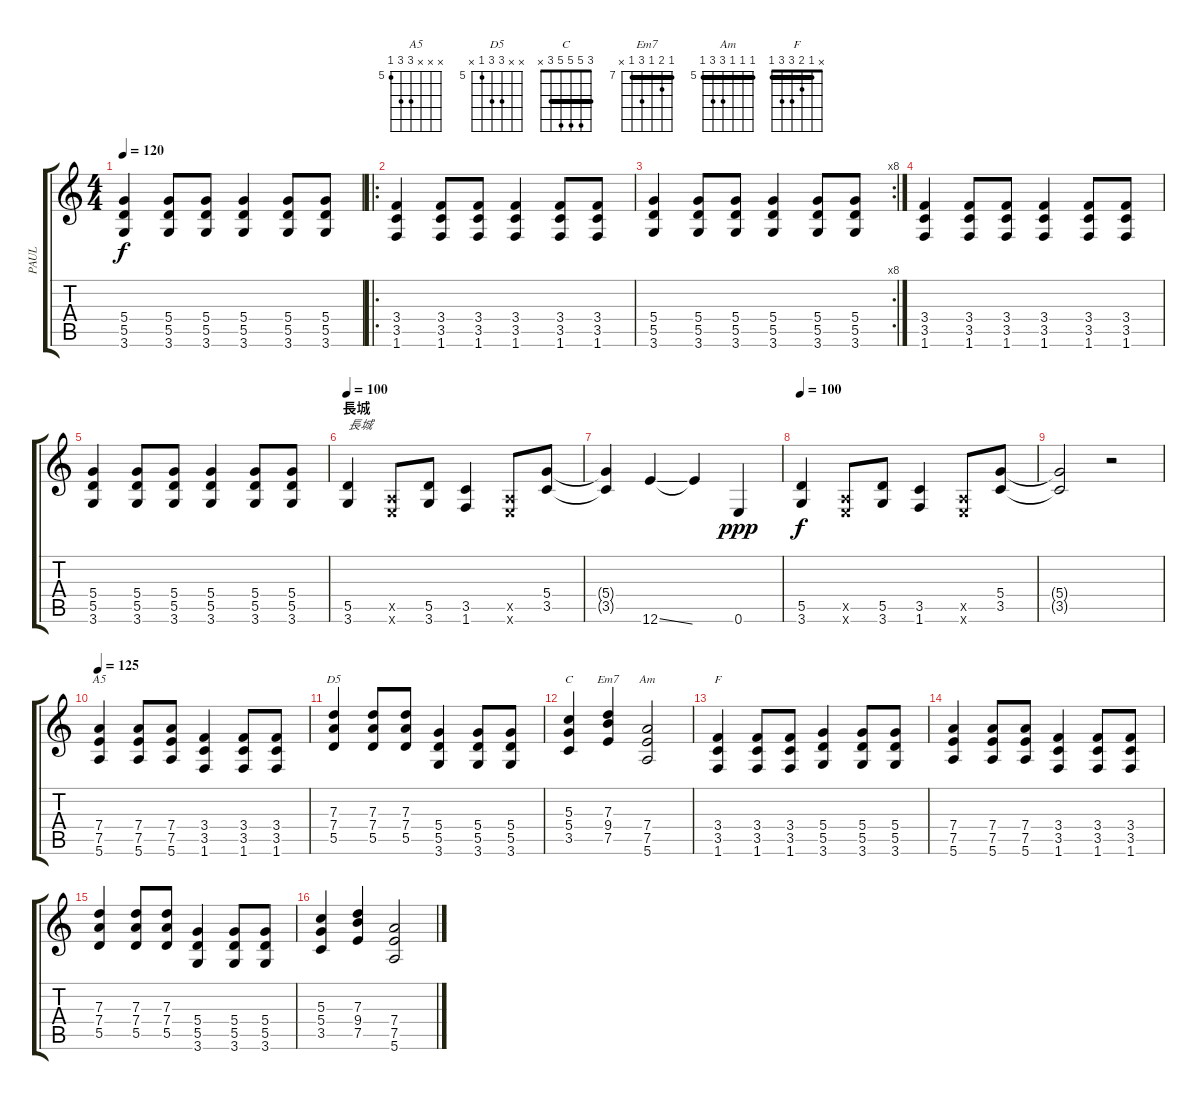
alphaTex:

\track ("PAUL" "PAUL") {instrument overdrivenguitar}
\staff {score tabs}
\tuning (E4 B3 G3 D3 A2 E2) {hide}
\chord ("A5" x x x 7 7 5) {firstfret 5}
\chord ("D5" x x 7 7 5 x) {firstfret 5}
\chord ("C" 3 5 5 5 3 x) {barre 3}
\chord ("Em7" 7 8 7 9 7 x) {firstfret 7 barre 7}
\chord ("Am" 5 5 5 7 7 5) {firstfret 5 barre 5}
\chord ("F" x 1 2 3 3 1) {barre 1}
\ts (4 4)
\tempo 120
\clef g2
\ks c
(5.4 5.5 3.6).4{dy f} (5.4 5.5 3.6).8 (5.4 5.5 3.6).8 (5.4 5.5 3.6).4 (5.4 5.5 3.6).8 (5.4 5.5 3.6).8 |
\ro
(3.4 3.5 1.6).4 (3.4 3.5 1.6).8 (3.4 3.5 1.6).8 (3.4 3.5 1.6).4 (3.4 3.5 1.6).8 (3.4 3.5 1.6).8 |
\rc 8
(5.4 5.5 3.6).4 (5.4 5.5 3.6).8 (5.4 5.5 3.6).8 (5.4 5.5 3.6).4 (5.4 5.5 3.6).8 (5.4 5.5 3.6).8 |
(3.4 3.5 1.6).4 (3.4 3.5 1.6).8 (3.4 3.5 1.6).8 (3.4 3.5 1.6).4 (3.4 3.5 1.6).8 (3.4 3.5 1.6).8 |
(5.4 5.5 3.6).4 (5.4 5.5 3.6).8 (5.4 5.5 3.6).8 (5.4 5.5 3.6).4 (5.4 5.5 3.6).8 (5.4 5.5 3.6).8 |
\section ("" "長城")
\tempo 80
\tempo 100
(5.5 3.6).4{txt "長城"} (0.5{x} 0.6{x}).8 (5.5 3.6).8 (3.5 1.6).4 (0.5{x} 0.6{x}).8 (5.4 3.5).8 |
(5.4{t} 3.5{t}).4 12.6{ss}.4 12.6{t}.4 0.6.4{dy ppp} |
\tempo 80
\tempo 100
(5.5 3.6).4{dy f} (0.5{x} 0.6{x}).8 (5.5 3.6).8 (3.5 1.6).4 (0.5{x} 0.6{x}).8 (5.4 3.5).8 |
(5.4{t} 3.5{t}).2 r.2 |
\tempo 125
(7.4 7.5 5.6).4{ch "A5"} (7.4 7.5 5.6).8 (7.4 7.5 5.6).8 (3.4 3.5 1.6).4 (3.4 3.5 1.6).8 (3.4 3.5 1.6).8 |
(7.3 7.4 5.5).4{ch "D5"} (7.3 7.4 5.5).8 (7.3 7.4 5.5).8 (5.4 5.5 3.6).4 (5.4 5.5 3.6).8 (5.4 5.5 3.6).8 |
(5.3 5.4 3.5).4{ch "C"} (7.3 9.4 7.5).4{ch "Em7"} (7.4 7.5 5.6).2{ch "Am"} |
(3.4 3.5 1.6).4{ch "F"} (3.4 3.5 1.6).8 (3.4 3.5 1.6).8 (5.4 5.5 3.6).4 (5.4 5.5 3.6).8 (5.4 5.5 3.6).8 |
(7.4 7.5 5.6).4 (7.4 7.5 5.6).8 (7.4 7.5 5.6).8 (3.4 3.5 1.6).4 (3.4 3.5 1.6).8 (3.4 3.5 1.6).8 |
(7.3 7.4 5.5).4 (7.3 7.4 5.5).8 (7.3 7.4 5.5).8 (5.4 5.5 3.6).4 (5.4 5.5 3.6).8 (5.4 5.5 3.6).8 |
(5.3 5.4 3.5).4 (7.3 9.4 7.5).4 (7.4 7.5 5.6).2
